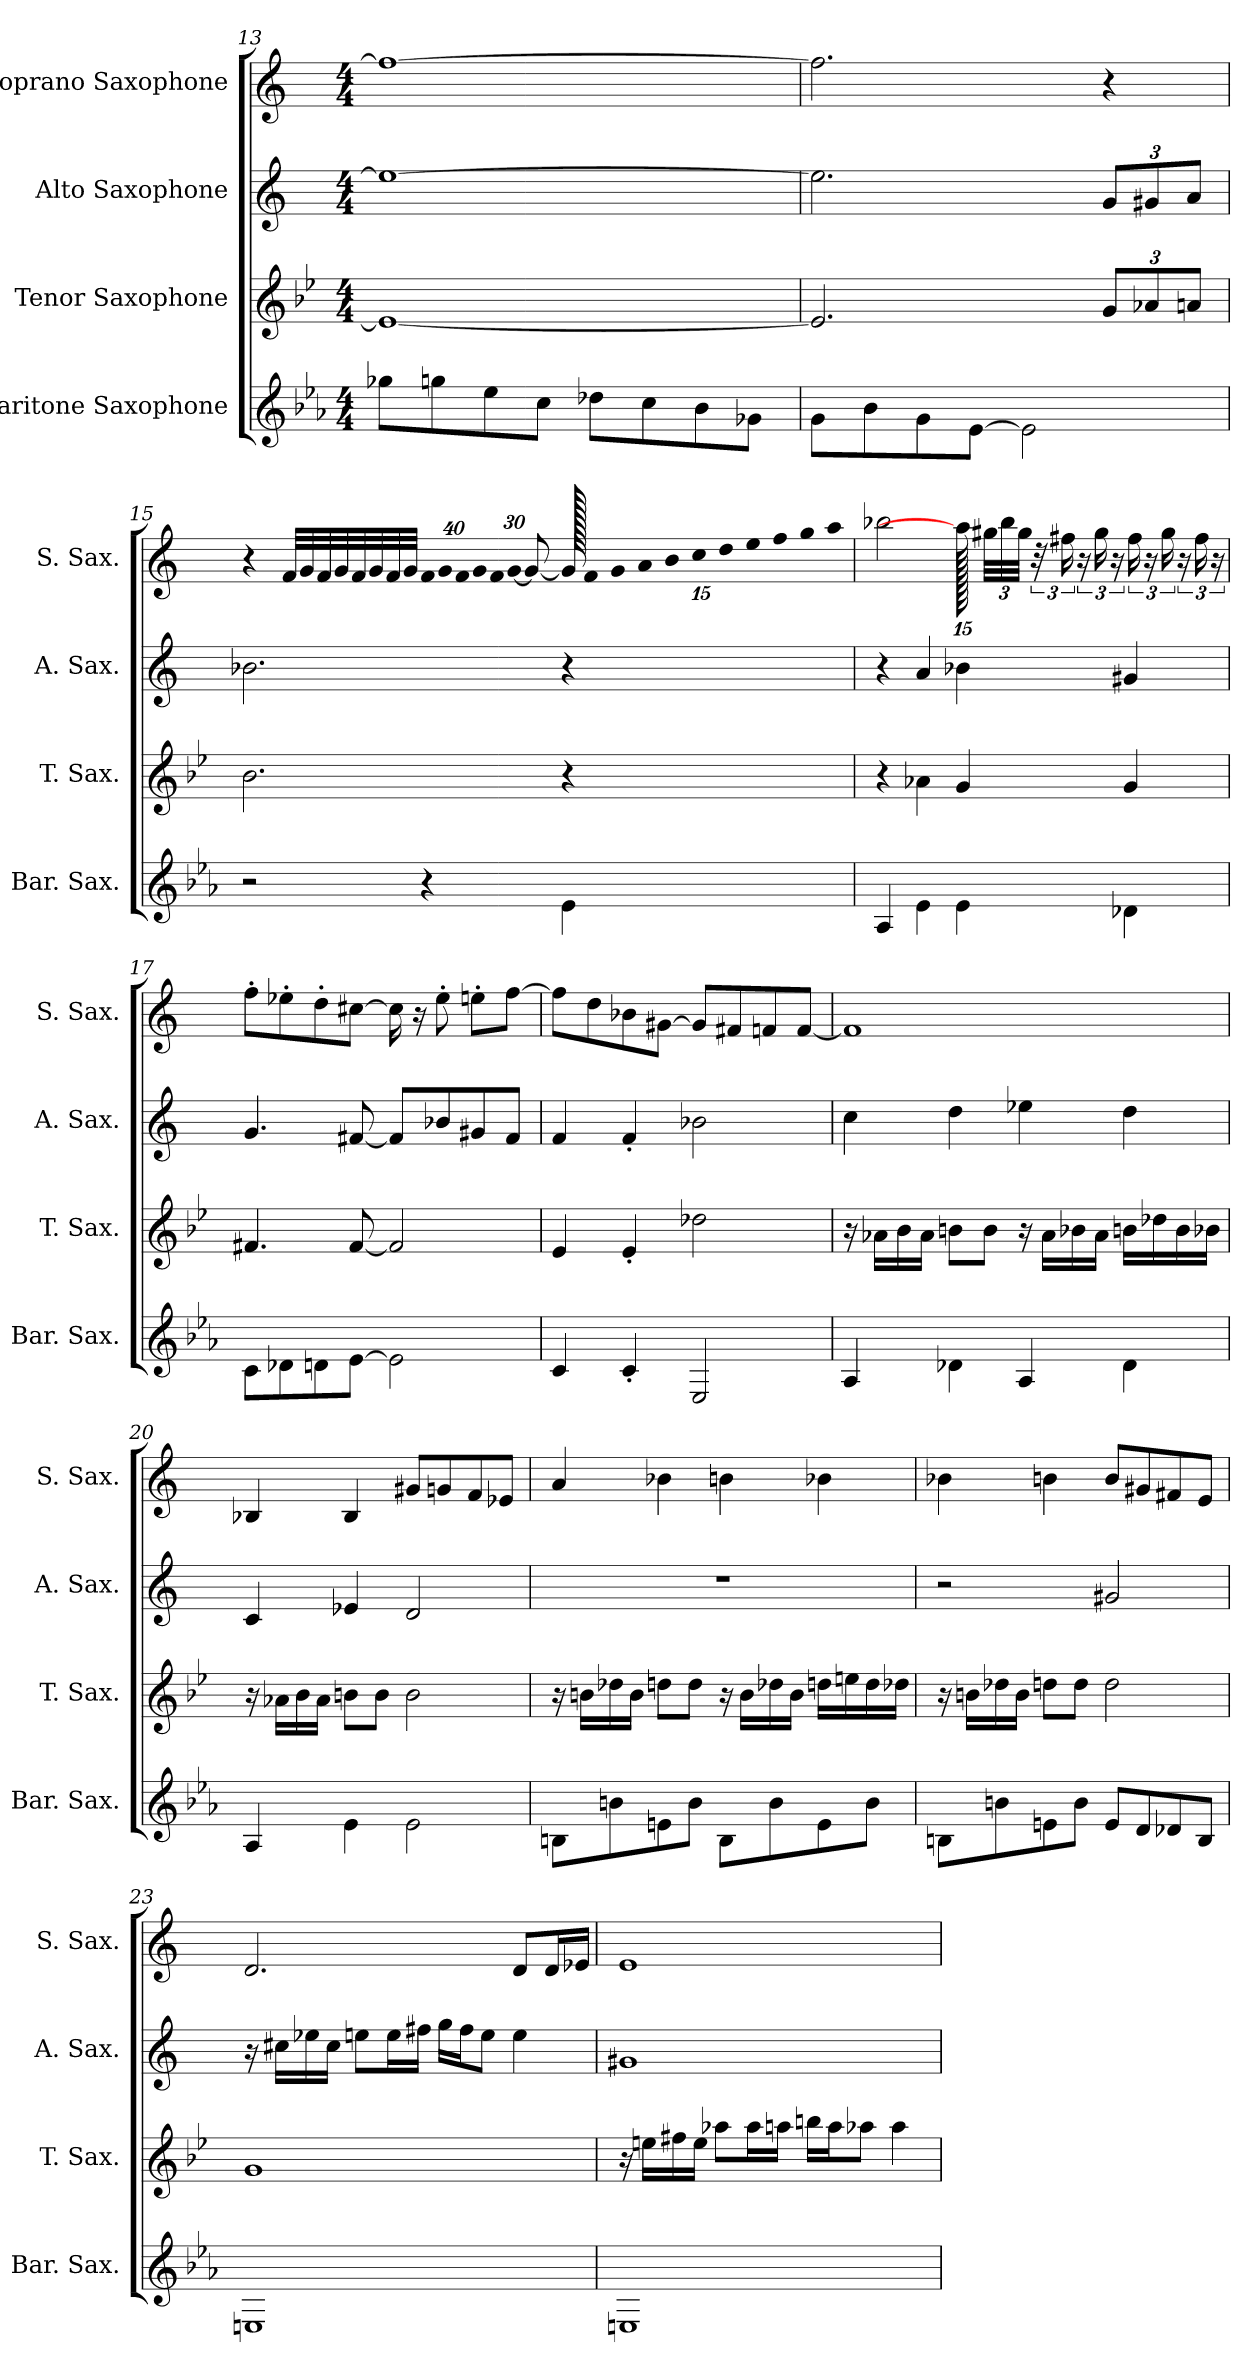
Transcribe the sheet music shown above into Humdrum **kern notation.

**kern	**kern	**kern	**kern
*part4	*part3	*part2	*part1
*staff4	*staff3	*staff2	*staff1
*I"Baritone Saxophone	*I"Tenor Saxophone	*I"Alto Saxophone	*I"Soprano Saxophone
*I'Bar. Sax.	*I'T. Sax.	*I'A. Sax.	*I'S. Sax.
!!LO:PB:g=z
*clefG2	*clefG2	*clefG2	*clefG2
*ITrd12c21	*ITrd8c14	*ITrd5c9	*ITrd1c2
*k[b-e-a-]	*k[b-e-]	*k[b-e-a-]	*k[b-e-]
*M4/4	*M4/4	*M4/4	*M4/4
*MM120	*MM120	*MM120	*MM120
=13	=13	=13	=13
*	*	*	*^
*	*	*	*	*^
*	*	*	*	*	*^
8g-X\L	1E-_	1g_	1ee-_	4ryy	2ryy	2.ryy
8gn\	.	.	.	.	.	.
*	*	*	*MM116	*	*	*
8e-\	.	.	.	2.ryy	.	.
8c\J	.	.	.	.	.	.
*	*	*	*MM112	*	*	*
8d-X\L	.	.	.	.	2ryy	.
8c\	.	.	.	.	.	.
*	*	*	*MM108	*	*	*
8B-\	.	.	.	.	.	4ryy
8G-X\J	.	.	.	.	.	.
*	*	*	*v	*v	*v	*v
=14	=14	=14	=14
*	*	*	*MM104
*	*	*	*^
8G\L	2.E-/]	2.g\]	2.ee-\]	4ryy
8B-\	.	.	.	.
*	*	*	*MM100	*
8G\	.	.	.	2.ryy
[8E-\J	.	.	.	.
2E-\]	.	.	.	.
*	*Xbrackettup	*Xbrackettup	*	*
*	*	*	*MM124	*
.	12G/L	12B-/L	4r	.
.	12A-X/	12Bn/	.	.
.	12An/J	12c/J	.	.
*	*	*	*v	*v
!!LO:LB:g=z
=15	=15	=15	=15
2r	2.B-\	2.d-X\	4r
.	.	.	32e-/LLL
.	.	.	32f/
.	.	.	32e-/
.	.	.	32f/
.	.	.	32e-/
.	.	.	32f/
.	.	.	32e-/
.	.	.	32f/JJJ
*	*	*	*Xbrackettup
!	!	!	!LO:N:vis=32
4r	.	.	640%23e-/LLL
!	!	!	!LO:N:vis=32
.	.	.	640%23f/
!	!	!	!LO:N:vis=32
.	.	.	640%23e-/
!	!	!	!LO:N:vis=32
.	.	.	640%23f/
!	!	!	!LO:N:vis=64
.	.	.	960%17e-/L
!	!	!	!LO:N:vis=64
.	.	.	[960%17f/JJ
.	.	.	240%17f/J_
4E-\	4r	4r	1920f/]
.	.	.	40e-\LLL
.	.	.	40f\
.	.	.	40g\
.	.	.	40a\
.	.	.	40b-\
.	.	.	40cc\
.	.	.	40dd\
.	.	.	40ee-\
.	.	.	40ff\
.	.	.	[1920%47gg\JJJ
=16	=16	=16	=16
*	*	*	*MM84
4AA-/	4r	4r	2aa-X\
4E-\	4A-X\	4c/	.
4E-\	4G/	4d-X\	1920gg\]
.	.	.	48ff#X\LLL
.	.	.	48aa-\
.	.	.	48ff#\JJJ
*	*	*	*brackettup
.	.	.	48r
.	.	.	24een\
.	.	.	24r
.	.	.	24ff#\
.	.	.	24r
4D-X\	4G/	4Bn/	.
.	.	.	24ee\
.	.	.	24r
.	.	.	24ff#\
.	.	.	24r
.	.	.	24ee\
.	.	.	24r
1920ryy	1920ryy	1920ryy	.
!!LO:LB:g=z
=17	=17	=17	=17
8C\L	4.F#X/	4.B-/	8ee-'\L
8D-X\	.	.	8dd-X'\
8Dn\	.	.	8cc'\
[8E-\J	[8F#/	[8An/	[8bn\J
2E-\]	2F#/]	8A/L]	16b\]
.	.	.	16r
.	.	8d-X/	8dd-'\
.	.	8Bn/	8ddn'\L
.	.	8A/J	[8ee-\J
=18	=18	=18	=18
4C/	4E-/	4A-/	8ee-\L]
.	.	.	8cc\
4C'/	4E-'/	4A-'/	8a-X\
.	.	.	[8f#X\J
2EE-/	2d-X\	2d-X\	8f#/L]
.	.	.	8en/
.	.	.	8e-X/
.	.	.	[8e-/J
=19	=19	=19	=19
*	*	*	*MM80
4AA-/	16r	4e-\	1e-]
.	16A-X\LL	.	.
.	16B-\	.	.
.	16A-\JJ	.	.
4D-X\	8Bn\L	4f\	.
.	8B\J	.	.
4AA-/	16r	4g-X\	.
.	16A-\LL	.	.
.	16B-X\	.	.
.	16A-\JJ	.	.
4D-\	16Bn\LL	4f\	.
.	16d-X\	.	.
.	16B\	.	.
.	16B-X\JJ	.	.
!!LO:PB:g=z
=20	=20	=20	=20
4AA-/	16r	4E-/	4A-X/
.	16A-X\LL	.	.
.	16B-\	.	.
.	16A-\JJ	.	.
4E-\	8Bn\L	4G-X/	4A-/
.	8B\J	.	.
2E-\	2B\	2F/	8f#X/L
.	.	.	8fn/
.	.	.	8e-/
.	.	.	8d-X/J
=21	=21	=21	=21
8BBn\L	16r	1r	4g/
.	16Bn\LL	.	.
8Bn\	16d-X\	.	.
.	16B\JJ	.	.
8En\	8dn\L	.	4a-X\
8B\J	8d\J	.	.
8BB\L	16r	.	4an\
.	16B\LL	.	.
8B\	16d-X\	.	.
.	16B\JJ	.	.
8E\	16dn\LL	.	4a-X\
.	16en\	.	.
8B\J	16d\	.	.
.	16d-X\JJ	.	.
!!LO:LB:g=z
=22	=22	=22	=22
8BBn\L	16r	2r	4a-X\
.	16Bn\LL	.	.
8Bn\	16d-X\	.	.
.	16B\JJ	.	.
8En\	8dn\L	.	4an\
8B\J	8d\J	.	.
8E/L	2d\	2Bn/	8a/L
8D/	.	.	8f#X/
8D-X/	.	.	8en/
8BB/J	.	.	8d/J
=23	=23	=23	=23
1EEn	1G	16r	2.c/
.	.	16en\LL	.
.	.	16g-X\	.
.	.	16e\JJ	.
.	.	8gn\L	.
.	.	16g\L	.
.	.	16an\JJ	.
.	.	16b-\LL	.
.	.	16a\J	.
.	.	8g\J	.
.	.	4g\	8c/L
.	.	.	16c/L
.	.	.	16d-X/JJ
!!LO:LB:g=z
=24	=24	=24	=24
1EEn	16r	1Bn	1d
.	16en\LL	.	.
.	16f#X\	.	.
.	16e\JJ	.	.
.	8a-X\L	.	.
.	16a-\L	.	.
.	16an\JJ	.	.
.	16bn\LL	.	.
.	16a\J	.	.
.	8a-X\J	.	.
.	4a-\	.	.
=	=	=	=
*-	*-	*-	*-
